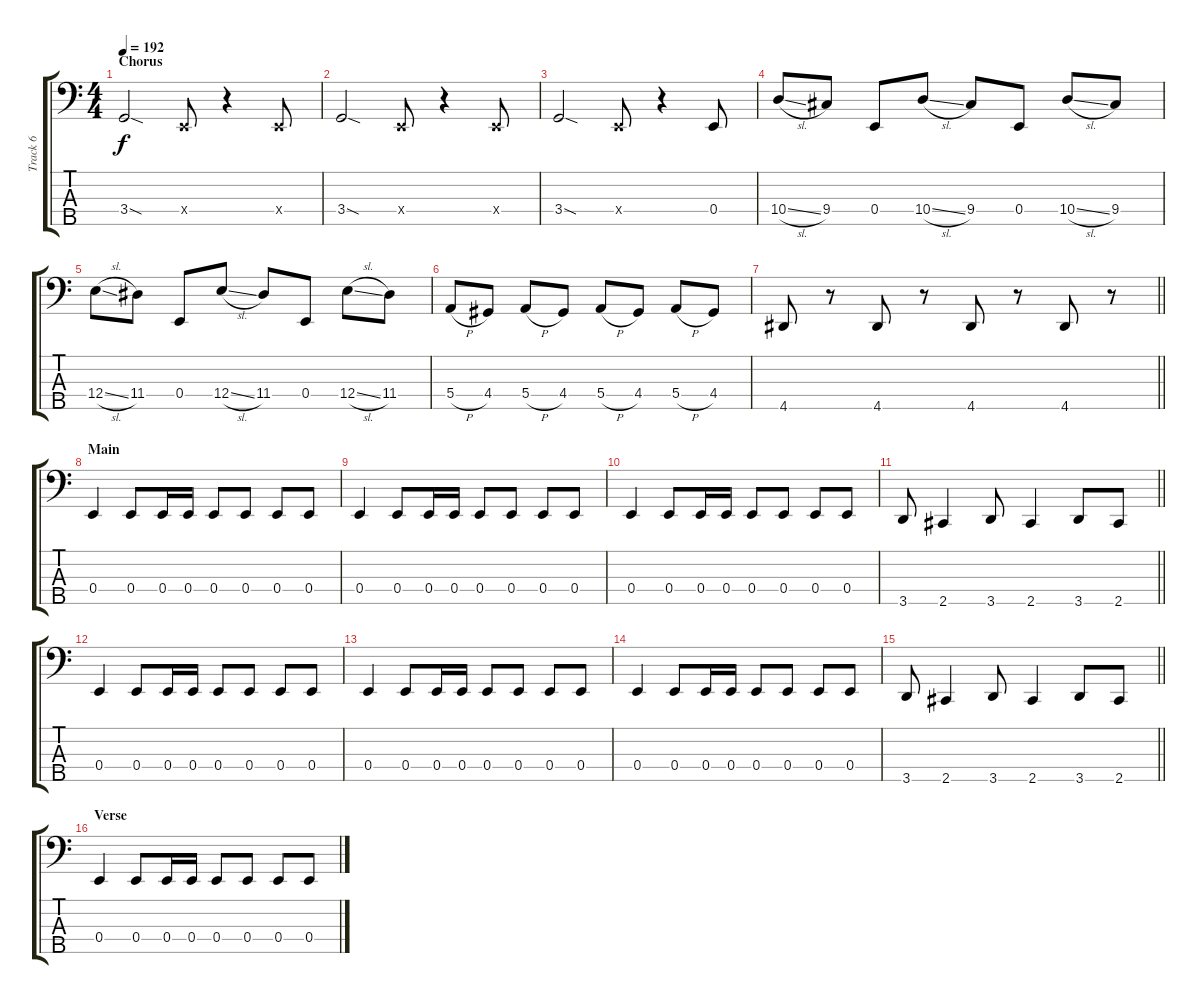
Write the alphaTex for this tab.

\track ("Track 6" "Track 6") {instrument electricbassfinger}
\staff {score tabs}
\tuning (G2 D2 A1 E1 B0) {hide}
\ts (4 4)
\section ("" "Chorus")
\tempo 192
\clef f4
\ks c
3.4{sod}.2{dy f} 0.4{x}.8 r.4 0.4{x}.8 |
3.4{sod}.2 0.4{x}.8 r.4 0.4{x}.8 |
3.4{sod}.2 0.4{x}.8 r.4 0.4.8 |
10.4{sl}.8 9.4.8 0.4.8 10.4{sl}.8 9.4.8 0.4.8 10.4{sl}.8 9.4.8 |
12.4{sl}.8 11.4.8 0.4.8 12.4{sl}.8 11.4.8 0.4.8 12.4{sl}.8 11.4.8 |
5.4{h}.8 4.4.8 5.4{h}.8 4.4.8 5.4{h}.8 4.4.8 5.4{h}.8 4.4.8 |
\barLineRight lightlight
4.5.8 r.8 4.5.8 r.8 4.5.8 r.8 4.5.8 r.8 |
\section ("" "Main")
0.4.4 0.4.8 0.4.16 0.4.16 0.4.8 0.4.8 0.4.8 0.4.8 |
0.4.4 0.4.8 0.4.16 0.4.16 0.4.8 0.4.8 0.4.8 0.4.8 |
0.4.4 0.4.8 0.4.16 0.4.16 0.4.8 0.4.8 0.4.8 0.4.8 |
\barLineRight lightlight
3.5.8 2.5.4 3.5.8 2.5.4 3.5.8 2.5.8 |
0.4.4 0.4.8 0.4.16 0.4.16 0.4.8 0.4.8 0.4.8 0.4.8 |
0.4.4 0.4.8 0.4.16 0.4.16 0.4.8 0.4.8 0.4.8 0.4.8 |
0.4.4 0.4.8 0.4.16 0.4.16 0.4.8 0.4.8 0.4.8 0.4.8 |
\barLineRight lightlight
3.5.8 2.5.4 3.5.8 2.5.4 3.5.8 2.5.8 |
\section ("" "Verse")
0.4.4 0.4.8 0.4.16 0.4.16 0.4.8 0.4.8 0.4.8 0.4.8
